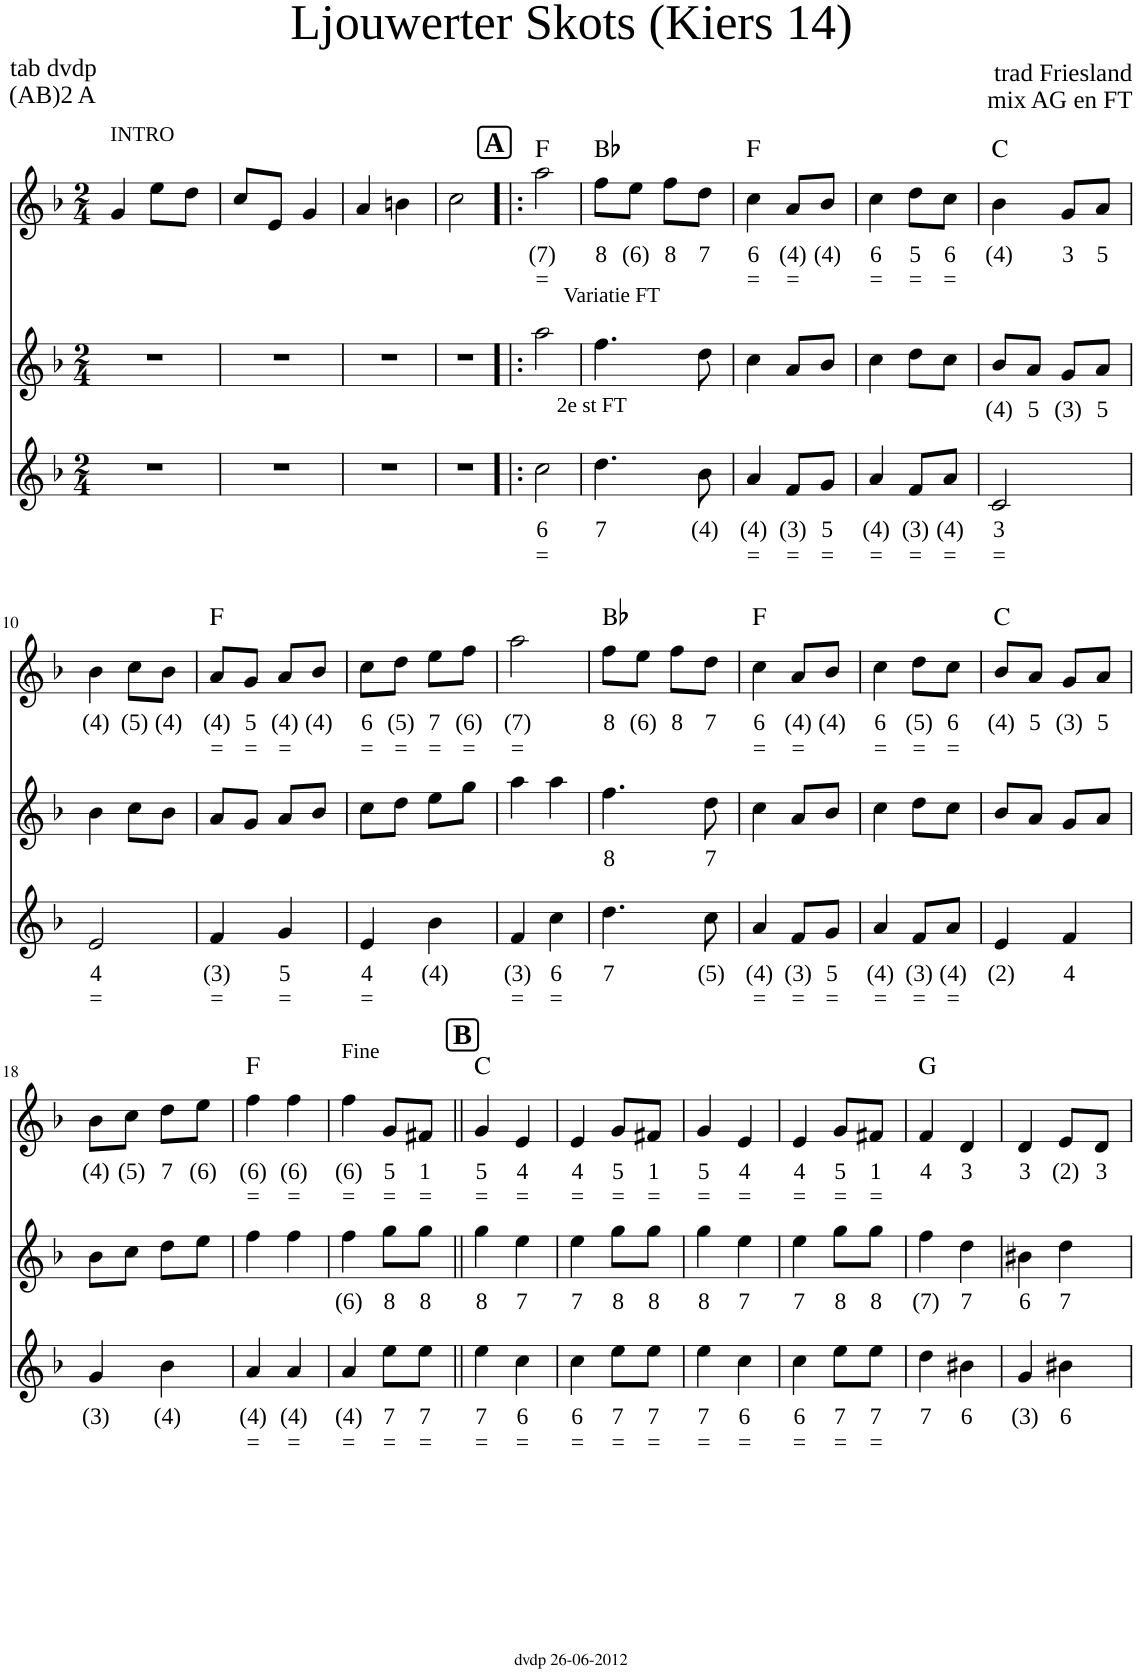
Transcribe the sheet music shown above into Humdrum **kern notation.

**kern	**text	**text	**kern	**text	**kern	**text	**text	**harte
*part3	*part3	*part3	*part2	*part2	*part1	*part1	*part1	*part1
*staff3	*staff3	*staff3	*staff2	*staff2	*staff1	*staff1	*staff1	*
*I"Voice	*	*	*I"Voice	*	*I"Voice	*	*	*
*clefG2	*	*	*clefG2	*	*clefG2	*	*	*
*k[b-]	*	*	*k[b-]	*	*k[b-]	*	*	*
*M2/4	*	*	*M2/4	*	*M2/4	*	*	*
=1	=1	=1	=1	=1	=1	=1	=1	=1
!	!	!	!	!	!LO:TX:a:t=INTRO	!	!	!
2r	.	.	2r	.	4g/	.	.	.
.	.	.	.	.	8ee\L	.	.	.
.	.	.	.	.	8dd\J	.	.	.
=2	=2	=2	=2	=2	=2	=2	=2	=2
2r	.	.	2r	.	8cc/L	.	.	.
.	.	.	.	.	8e/J	.	.	.
.	.	.	.	.	4g/	.	.	.
=3	=3	=3	=3	=3	=3	=3	=3	=3
2r	.	.	2r	.	4a/	.	.	.
.	.	.	.	.	4bn\	.	.	.
=4	=4	=4	=4	=4	=4	=4	=4	=4
2r	.	.	2r	.	2cc\	.	.	.
!!LO:REH:place=s1:a:B:cj:fs=13.5337:t=A
=5!|:	=5!|:	=5!|:	=5!|:	=5!|:	=5!|:	=5!|:	=5!|:	=5!|:
!	!	!	!LO:TX:a:t=Variatie FT	!	!	!	!	!
!LO:TX:a:t=2e st FT	!	!	!	!	!	!	!	!
!	!LO:LY:b	!LO:LY:b	!	!	!	!LO:LY:b	!LO:LY:b	!
2cc\	6	=	2aa\	.	2aa\	(7)	=	F:maj
=6	=6	=6	=6	=6	=6	=6	=6	=6
!	!LO:LY:b	!	!	!	!	!LO:LY:b	!	!
4.dd\	7	.	4.ff\	.	8ff\L	8	.	Bb:maj
!	!	!	!	!	!	!LO:LY:b	!	!
.	.	.	.	.	8ee\J	(6)	.	.
!	!	!	!	!	!	!LO:LY:b	!	!
.	.	.	.	.	8ff\L	8	.	.
!	!LO:LY:b	!	!	!	!	!LO:LY:b	!	!
8b-\	(4)	.	8dd\	.	8dd\J	7	.	.
=7	=7	=7	=7	=7	=7	=7	=7	=7
!	!LO:LY:b	!LO:LY:b	!	!	!	!LO:LY:b	!LO:LY:b	!
4a/	(4)	=	4cc\	.	4cc\	6	=	F:maj
!	!LO:LY:b	!LO:LY:b	!	!	!	!LO:LY:b	!LO:LY:b	!
8f/L	(3)	=	8a/L	.	8a/L	(4)	=	.
!	!LO:LY:b	!LO:LY:b	!	!	!	!LO:LY:b	!	!
8g/J	5	=	8b-/J	.	8b-/J	(4)	.	.
=8	=8	=8	=8	=8	=8	=8	=8	=8
!	!LO:LY:b	!LO:LY:b	!	!	!	!LO:LY:b	!LO:LY:b	!
4a/	(4)	=	4cc\	.	4cc\	6	=	.
!	!LO:LY:b	!LO:LY:b	!	!	!	!LO:LY:b	!LO:LY:b	!
8f/L	(3)	=	8dd\L	.	8dd\L	5	=	.
!	!LO:LY:b	!LO:LY:b	!	!	!	!LO:LY:b	!LO:LY:b	!
8a/J	(4)	=	8cc\J	.	8cc\J	6	=	.
=9	=9	=9	=9	=9	=9	=9	=9	=9
!	!LO:LY:b	!LO:LY:b	!	!LO:LY:b	!	!LO:LY:b	!	!
2c/	3	=	8b-/L	(4)	4b-\	(4)	.	C:maj
!	!	!	!	!LO:LY:b	!	!	!	!
.	.	.	8a/J	5	.	.	.	.
!	!	!	!	!LO:LY:b	!	!LO:LY:b	!	!
.	.	.	8g/L	(3)	8g/L	3	.	.
!	!	!	!	!LO:LY:b	!	!LO:LY:b	!	!
.	.	.	8a/J	5	8a/J	5	.	.
!!LO:LB:g=z
=10	=10	=10	=10	=10	=10	=10	=10	=10
!	!LO:LY:b	!LO:LY:b	!	!	!	!LO:LY:b	!	!
2e/	4	=	4b-\	.	4b-\	(4)	.	.
!	!	!	!	!	!	!LO:LY:b	!	!
.	.	.	8cc\L	.	8cc\L	(5)	.	.
!	!	!	!	!	!	!LO:LY:b	!	!
.	.	.	8b-\J	.	8b-\J	(4)	.	.
=11	=11	=11	=11	=11	=11	=11	=11	=11
!	!LO:LY:b	!LO:LY:b	!	!	!	!LO:LY:b	!LO:LY:b	!
4f/	(3)	=	8a/L	.	8a/L	(4)	=	F:maj
!	!	!	!	!	!	!LO:LY:b	!LO:LY:b	!
.	.	.	8g/J	.	8g/J	5	=	.
!	!LO:LY:b	!LO:LY:b	!	!	!	!LO:LY:b	!LO:LY:b	!
4g/	5	=	8a/L	.	8a/L	(4)	=	.
!	!	!	!	!	!	!LO:LY:b	!	!
.	.	.	8b-/J	.	8b-/J	(4)	.	.
=12	=12	=12	=12	=12	=12	=12	=12	=12
!	!LO:LY:b	!LO:LY:b	!	!	!	!LO:LY:b	!LO:LY:b	!
4e/	4	=	8cc\L	.	8cc\L	6	=	.
!	!	!	!	!	!	!LO:LY:b	!LO:LY:b	!
.	.	.	8dd\J	.	8dd\J	(5)	=	.
!	!LO:LY:b	!	!	!	!	!LO:LY:b	!LO:LY:b	!
4b-\	(4)	.	8ee\L	.	8ee\L	7	=	.
!	!	!	!	!	!	!LO:LY:b	!LO:LY:b	!
.	.	.	8gg\J	.	8ff\J	(6)	=	.
=13	=13	=13	=13	=13	=13	=13	=13	=13
!	!LO:LY:b	!LO:LY:b	!	!	!	!LO:LY:b	!LO:LY:b	!
4f/	(3)	=	4aa\	.	2aa\	(7)	=	.
!	!LO:LY:b	!LO:LY:b	!	!	!	!	!	!
4cc\	6	=	4aa\	.	.	.	.	.
=14	=14	=14	=14	=14	=14	=14	=14	=14
!	!LO:LY:b	!	!	!LO:LY:b	!	!LO:LY:b	!	!
4.dd\	7	.	4.ff\	8	8ff\L	8	.	Bb:maj
!	!	!	!	!	!	!LO:LY:b	!	!
.	.	.	.	.	8ee\J	(6)	.	.
!	!	!	!	!	!	!LO:LY:b	!	!
.	.	.	.	.	8ff\L	8	.	.
!	!LO:LY:b	!	!	!LO:LY:b	!	!LO:LY:b	!	!
8cc\	(5)	.	8dd\	7	8dd\J	7	.	.
=15	=15	=15	=15	=15	=15	=15	=15	=15
!	!LO:LY:b	!LO:LY:b	!	!	!	!LO:LY:b	!LO:LY:b	!
4a/	(4)	=	4cc\	.	4cc\	6	=	F:maj
!	!LO:LY:b	!LO:LY:b	!	!	!	!LO:LY:b	!LO:LY:b	!
8f/L	(3)	=	8a/L	.	8a/L	(4)	=	.
!	!LO:LY:b	!LO:LY:b	!	!	!	!LO:LY:b	!	!
8g/J	5	=	8b-/J	.	8b-/J	(4)	.	.
=16	=16	=16	=16	=16	=16	=16	=16	=16
!	!LO:LY:b	!LO:LY:b	!	!	!	!LO:LY:b	!LO:LY:b	!
4a/	(4)	=	4cc\	.	4cc\	6	=	.
!	!LO:LY:b	!LO:LY:b	!	!	!	!LO:LY:b	!LO:LY:b	!
8f/L	(3)	=	8dd\L	.	8dd\L	(5)	=	.
!	!LO:LY:b	!LO:LY:b	!	!	!	!LO:LY:b	!LO:LY:b	!
8a/J	(4)	=	8cc\J	.	8cc\J	6	=	.
=17	=17	=17	=17	=17	=17	=17	=17	=17
!	!LO:LY:b	!	!	!	!	!LO:LY:b	!	!
4e/	(2)	.	8b-/L	.	8b-/L	(4)	.	C:maj
!	!	!	!	!	!	!LO:LY:b	!	!
.	.	.	8a/J	.	8a/J	5	.	.
!	!LO:LY:b	!	!	!	!	!LO:LY:b	!	!
4f/	4	.	8g/L	.	8g/L	(3)	.	.
!	!	!	!	!	!	!LO:LY:b	!	!
.	.	.	8a/J	.	8a/J	5	.	.
!!LO:LB:g=z
=18	=18	=18	=18	=18	=18	=18	=18	=18
!	!LO:LY:b	!	!	!	!	!LO:LY:b	!	!
4g/	(3)	.	8b-\L	.	8b-\L	(4)	.	.
!	!	!	!	!	!	!LO:LY:b	!	!
.	.	.	8cc\J	.	8cc\J	(5)	.	.
!	!LO:LY:b	!	!	!	!	!LO:LY:b	!	!
4b-\	(4)	.	8dd\L	.	8dd\L	7	.	.
!	!	!	!	!	!	!LO:LY:b	!	!
.	.	.	8ee\J	.	8ee\J	(6)	.	.
=19	=19	=19	=19	=19	=19	=19	=19	=19
!	!LO:LY:b	!LO:LY:b	!	!	!	!LO:LY:b	!LO:LY:b	!
4a/	(4)	=	4ff\	.	4ff\	(6)	=	F:maj
!	!LO:LY:b	!LO:LY:b	!	!	!	!LO:LY:b	!LO:LY:b	!
4a/	(4)	=	4ff\	.	4ff\	(6)	=	.
=20	=20	=20	=20	=20	=20	=20	=20	=20
!	!LO:LY:b	!LO:LY:b	!	!LO:LY:b	!	!LO:LY:b	!LO:LY:b	!
4a/	(4)	=	4ff\	(6)	4ff\	(6)	=	.
!	!LO:LY:b	!LO:LY:b	!	!LO:LY:b	!	!LO:LY:b	!LO:LY:b	!
8ee\L	7	=	8gg\L	8	8g/L	5	=	.
!	!LO:LY:b	!LO:LY:b	!	!LO:LY:b	!	!LO:LY:b	!LO:LY:b	!
8ee\J	7	=	8gg\J	8	8f#X/J	1	=	.
!!LO:REH:place=s1:a:B:cj:fs=13.5337:t=B
=21||	=21||	=21||	=21||	=21||	=21||	=21||	=21||	=21||
!	!LO:LY:b	!LO:LY:b	!	!LO:LY:b	!	!LO:LY:b	!LO:LY:b	!
4ee\	7	=	4gg\	8	4g/	5	=	C:maj
!	!LO:LY:b	!LO:LY:b	!	!LO:LY:b	!	!LO:LY:b	!LO:LY:b	!
4cc\	6	=	4ee\	7	4e/	4	=	.
=22	=22	=22	=22	=22	=22	=22	=22	=22
!	!LO:LY:b	!LO:LY:b	!	!LO:LY:b	!	!LO:LY:b	!LO:LY:b	!
4cc\	6	=	4ee\	7	4e/	4	=	.
!	!LO:LY:b	!LO:LY:b	!	!LO:LY:b	!	!LO:LY:b	!LO:LY:b	!
8ee\L	7	=	8gg\L	8	8g/L	5	=	.
!	!LO:LY:b	!LO:LY:b	!	!LO:LY:b	!	!LO:LY:b	!LO:LY:b	!
8ee\J	7	=	8gg\J	8	8f#X/J	1	=	.
=23	=23	=23	=23	=23	=23	=23	=23	=23
!	!LO:LY:b	!LO:LY:b	!	!LO:LY:b	!	!LO:LY:b	!LO:LY:b	!
4ee\	7	=	4gg\	8	4g/	5	=	.
!	!LO:LY:b	!LO:LY:b	!	!LO:LY:b	!	!LO:LY:b	!LO:LY:b	!
4cc\	6	=	4ee\	7	4e/	4	=	.
=24	=24	=24	=24	=24	=24	=24	=24	=24
!	!LO:LY:b	!LO:LY:b	!	!LO:LY:b	!	!LO:LY:b	!LO:LY:b	!
4cc\	6	=	4ee\	7	4e/	4	=	.
!	!LO:LY:b	!LO:LY:b	!	!LO:LY:b	!	!LO:LY:b	!LO:LY:b	!
8ee\L	7	=	8gg\L	8	8g/L	5	=	.
!	!LO:LY:b	!LO:LY:b	!	!LO:LY:b	!	!LO:LY:b	!LO:LY:b	!
8ee\J	7	=	8gg\J	8	8f#X/J	1	=	.
=25	=25	=25	=25	=25	=25	=25	=25	=25
!	!LO:LY:b	!	!	!LO:LY:b	!	!LO:LY:b	!	!
4dd\	7	.	4ff\	(7)	4f/	4	.	G:maj
!	!LO:LY:b	!	!	!LO:LY:b	!	!LO:LY:b	!	!
4b#X\	6	.	4dd\	7	4d/	3	.	.
=26	=26	=26	=26	=26	=26	=26	=26	=26
!	!LO:LY:b	!	!	!LO:LY:b	!	!LO:LY:b	!	!
4g/	(3)	.	4b#X\	6	4d/	3	.	.
!	!LO:LY:b	!	!	!LO:LY:b	!	!LO:LY:b	!	!
4b#X\	6	.	4dd\	7	8e/L	(2)	.	.
!	!	!	!	!	!	!LO:LY:b	!	!
.	.	.	.	.	8d/J	3	.	.
=	=	=	=	=	=	=	=	=
*-	*-	*-	*-	*-	*-	*-	*-	*-
